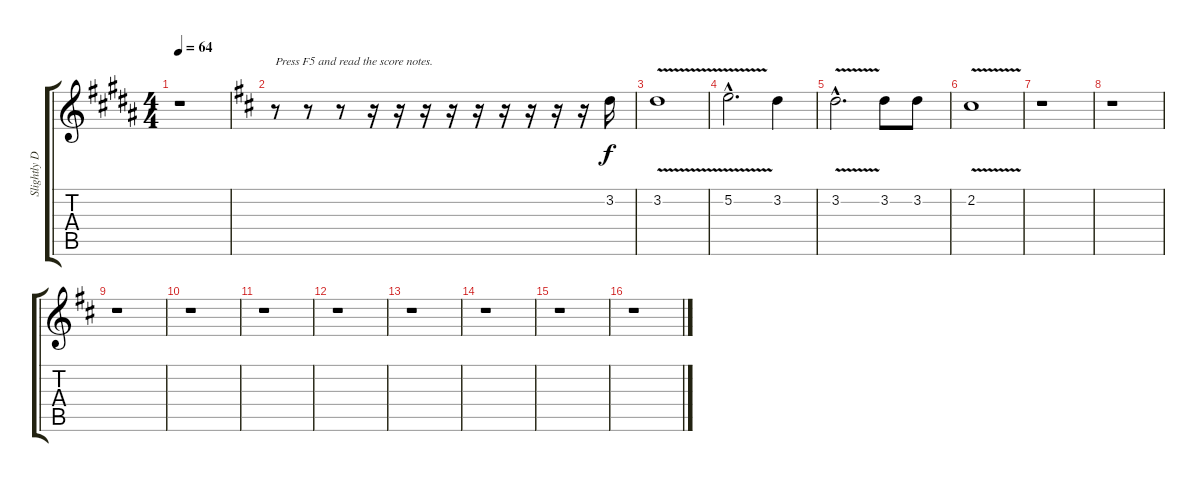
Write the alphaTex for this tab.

\track ("Slightly Dist. Elec." "Slightly D") {instrument overdrivenguitar}
\staff {score tabs}
\tuning (E4 B3 G3 D3 A2 E2) {hide}
\ts (4 4)
\tempo 64
\clef g2
\ks b
r.1{dy f} |
\ks d
r.8{txt "Press F5 and read the score notes."} r.8 r.8 r.16 r.16 r.16 r.16 r.16 r.16 r.16 r.16 r.16 3.2.16 |
3.2{v}.1 |
5.2{v hac}.2{d} 3.2.4 |
3.2{v hac}.2{d} 3.2.8 3.2.8 |
2.2{v}.1 |
r.1 |
r.1 |
r.1 |
r.1 |
r.1 |
r.1 |
r.1 |
r.1 |
r.1 |
r.1
